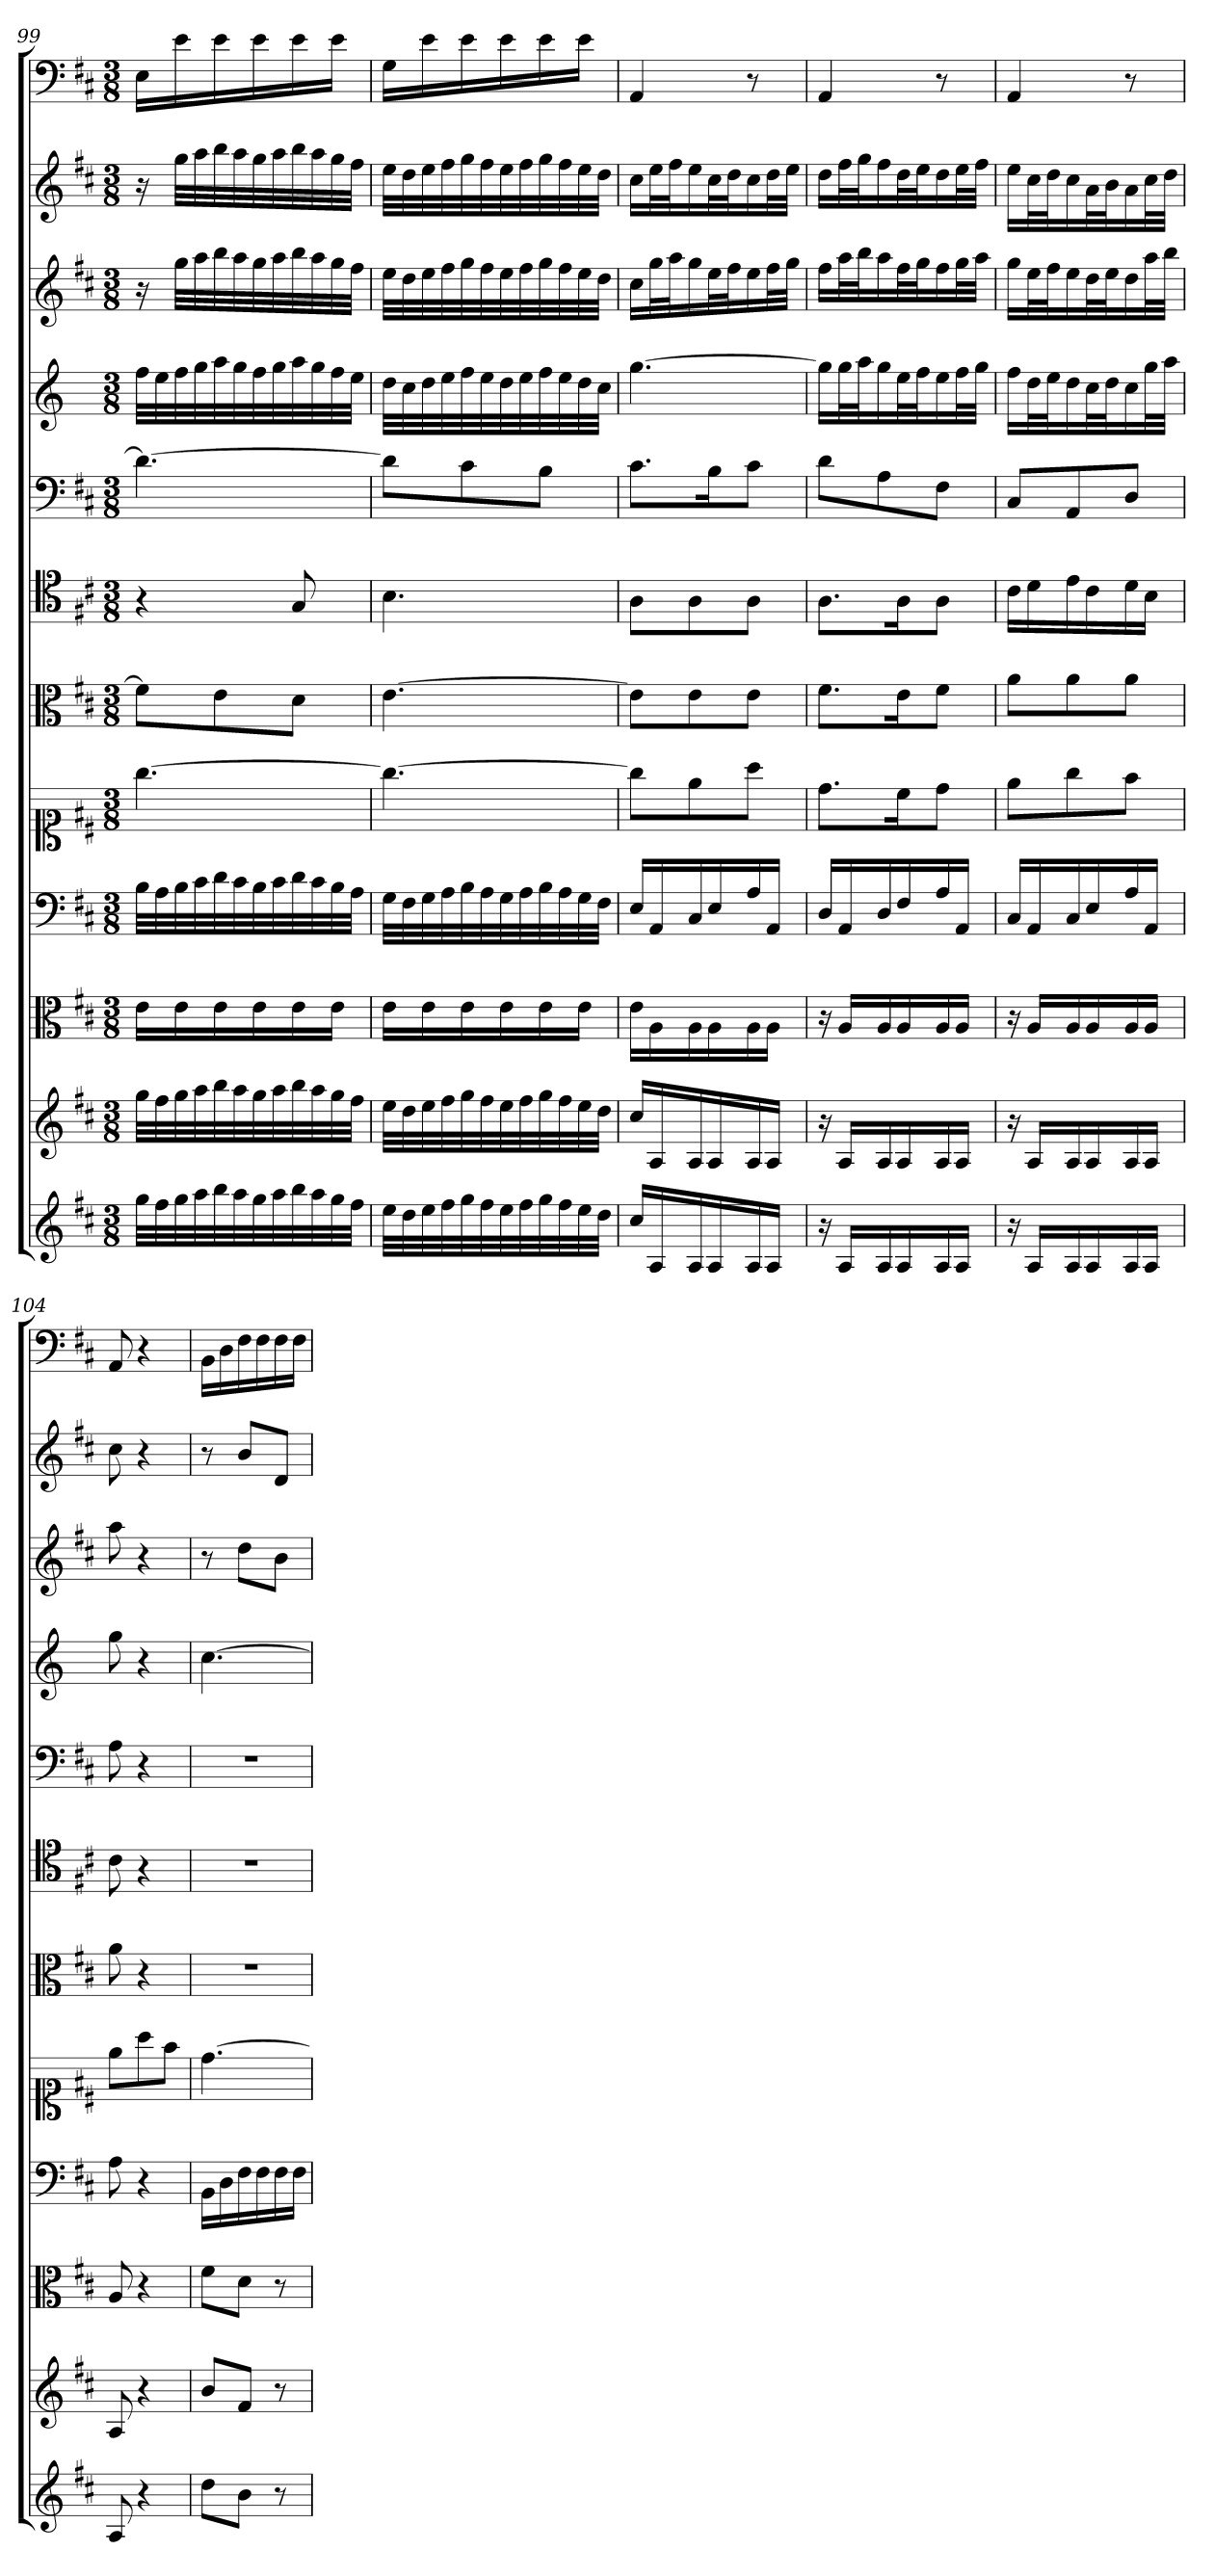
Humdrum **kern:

**kern	**kern	**kern	**kern	**kern	**kern	**kern	**kern	**kern	**kern	**kern	**kern
*part12	*part11	*part10	*part9	*part8	*part7	*part6	*part5	*part4	*part3	*part2	*part1
*staff12	*staff11	*staff10	*staff9	*staff8	*staff7	*staff6	*staff5	*staff4	*staff3	*staff2	*staff1
*	*	*clefC3	*clefF4	*clefC1	*clefC3	*clefC4	*clefF4	*	*	*	*clefF4
*k[f#c#]	*k[f#c#]	*k[f#c#]	*k[f#c#]	*k[f#c#]	*k[f#c#]	*k[f#c#]	*k[f#c#]	*k[]	*k[f#c#]	*k[f#c#]	*k[f#c#]
*D:	*D:	*D:	*D:	*D:	*D:	*D:	*D:	*	*D:	*D:	*D:
*M3/8	*M3/8	*M3/8	*M3/8	*M3/8	*M3/8	*M3/8	*M3/8	*M3/8	*M3/8	*M3/8	*M3/8
=99	=99	=99	=99	=99	=99	=99	=99	=99	=99	=99	=99
32ggLLL	32ggLLL	16e\LL	32B\LLL	[4.gg	8f#\L]	4r	4.d_	32ffLLL	16r	16r	16E\LL
32ff#	32ff#	.	32A\	.	.	.	.	32ee	.	.	.
32gg	32gg	16e\	32B\	.	.	.	.	32ff	32ggLLL	32ggLLL	16e\
32aa	32aa	.	32c#\	.	.	.	.	32gg	32aa	32aa	.
32bb	32bb	16e\	32d\	.	8e\	.	.	32aa	32bb	32bb	16e\
32aa	32aa	.	32c#\	.	.	.	.	32gg	32aa	32aa	.
32gg	32gg	16e\	32B\	.	.	.	.	32ff	32gg	32gg	16e\
32aa	32aa	.	32c#\	.	.	.	.	32gg	32aa	32aa	.
32bb	32bb	16e\	32d\	.	8d\J	8G	.	32aa	32bb	32bb	16e\
32aa	32aa	.	32c#\	.	.	.	.	32gg	32aa	32aa	.
32gg	32gg	16e\JJ	32B\	.	.	.	.	32ff	32gg	32gg	16e\JJ
32ff#JJJ	32ff#JJJ	.	32A\JJJ	.	.	.	.	32eeJJJ	32ff#JJJ	32ff#JJJ	.
=100	=100	=100	=100	=100	=100	=100	=100	=100	=100	=100	=100
32eeLLL	32eeLLL	16e\LL	32G\LLL	4.gg_	[4.e	4.B	8d\L]	32ddLLL	32eeLLL	32eeLLL	16G\LL
32dd	32dd	.	32F#\	.	.	.	.	32cc	32dd	32dd	.
32ee	32ee	16e\	32G\	.	.	.	.	32dd	32ee	32ee	16e\
32ff#	32ff#	.	32A\	.	.	.	.	32ee	32ff#	32ff#	.
32gg	32gg	16e\	32B\	.	.	.	8c#\	32ff	32gg	32gg	16e\
32ff#	32ff#	.	32A\	.	.	.	.	32ee	32ff#	32ff#	.
32ee	32ee	16e\	32G\	.	.	.	.	32dd	32ee	32ee	16e\
32ff#	32ff#	.	32A\	.	.	.	.	32ee	32ff#	32ff#	.
32gg	32gg	16e\	32B\	.	.	.	8B\J	32ff	32gg	32gg	16e\
32ff#	32ff#	.	32A\	.	.	.	.	32ee	32ff#	32ff#	.
32ee	32ee	16e\JJ	32G\	.	.	.	.	32dd	32ee	32ee	16e\JJ
32ddJJJ	32ddJJJ	.	32F#\JJJ	.	.	.	.	32ccJJJ	32ddJJJ	32ddJJJ	.
=101	=101	=101	=101	=101	=101	=101	=101	=101	=101	=101	=101
16cc#LL	16cc#LL	16e\LL	16E/LL	8gg\L]	8e\L]	8A\L	8.c#\L	[4.gg	16cc#LL	16cc#LL	4AA
16A	16A	16A\	16AA/	.	.	.	.	.	32ggL	32eeL	.
.	.	.	.	.	.	.	.	.	32aaJ	32ff#J	.
16A	16A	16A\	16C#/	8ee\	8e\	8A\	.	.	16gg	16ee	.
16A	16A	16A\	16E/	.	.	.	16B\K	.	32eeL	32cc#L	.
.	.	.	.	.	.	.	.	.	32ff#J	32ddJ	.
16A	16A	16A\	16A/	8aa\J	8e\J	8A\J	8c#\J	.	16ee	16cc#	8r
16AJJ	16AJJ	16A\JJ	16AA/JJ	.	.	.	.	.	32ff#L	32ddL	.
.	.	.	.	.	.	.	.	.	32ggJJJ	32eeJJJ	.
=102	=102	=102	=102	=102	=102	=102	=102	=102	=102	=102	=102
16r	16r	16r	16D/LL	8.dd\L	8.f#\L	8.A\L	8d\L	16ggLL]	16ff#LL	16ddLL	4AA
16ALL	16ALL	16A/LL	16AA/	.	.	.	.	32ggL	32aaL	32ff#L	.
.	.	.	.	.	.	.	.	32aaJ	32bbJ	32ggJ	.
16A	16A	16A/	16D/	.	.	.	8A\	16gg	16aa	16ff#	.
16A	16A	16A/	16F#/	16cc#\K	16e\K	16A\K	.	32eeL	32ff#L	32ddL	.
.	.	.	.	.	.	.	.	32ffJ	32ggJ	32eeJ	.
16A	16A	16A/	16A/	8dd\J	8f#\J	8A\J	8F#\J	16ee	16ff#	16dd	8r
16AJJ	16AJJ	16A/JJ	16AA/JJ	.	.	.	.	32ffL	32ggL	32eeL	.
.	.	.	.	.	.	.	.	32ggJJJ	32aaJJJ	32ff#JJJ	.
=103	=103	=103	=103	=103	=103	=103	=103	=103	=103	=103	=103
16r	16r	16r	16C#/LL	8ee\L	8a\L	16c#\LL	8C#/L	16ffLL	16ggLL	16eeLL	4AA
16ALL	16ALL	16A/LL	16AA/	.	.	16d\	.	32ddL	32eeL	32cc#L	.
.	.	.	.	.	.	.	.	32eeJ	32ff#J	32ddJ	.
16A	16A	16A/	16C#/	8gg\	8a\	16e\	8AA/	16dd	16ee	16cc#	.
16A	16A	16A/	16E/	.	.	16c#\	.	32ccL	32ddL	32aL	.
.	.	.	.	.	.	.	.	32ddJ	32eeJ	32bJ	.
16A	16A	16A/	16A/	8ff#\J	8a\J	16d\	8D/J	16cc	16dd	16a	8r
16AJJ	16AJJ	16A/JJ	16AA/JJ	.	.	16B\JJ	.	32ggL	32aaL	32cc#L	.
.	.	.	.	.	.	.	.	32aaJJJ	32bbJJJ	32ddJJJ	.
=104	=104	=104	=104	=104	=104	=104	=104	=104	=104	=104	=104
8A	8A	8A	8A	8ee\L	8a	8c#	8A	8gg	8aa	8cc#	8AA
4r	4r	4r	4r	8aa\	4r	4r	4r	4r	4r	4r	4r
.	.	.	.	8ff#\J	.	.	.	.	.	.	.
=105	=105	=105	=105	=105	=105	=105	=105	=105	=105	=105	=105
8ddL	8bL	8f#\L	16BB\LL	[4.dd	4.r	4.r	4.r	[4.cc	8r	8r	16BB\LL
.	.	.	16D\	.	.	.	.	.	.	.	16D\
8bJ	8f#J	8d\J	16F#\	.	.	.	.	.	8ddL	8bL	16F#\
.	.	.	16F#\	.	.	.	.	.	.	.	16F#\
8r	8r	8r	16F#\	.	.	.	.	.	8bJ	8dJ	16F#\
.	.	.	16F#\JJ	.	.	.	.	.	.	.	16F#\JJ
=	=	=	=	=	=	=	=	=	=	=	=
*-	*-	*-	*-	*-	*-	*-	*-	*-	*-	*-	*-
